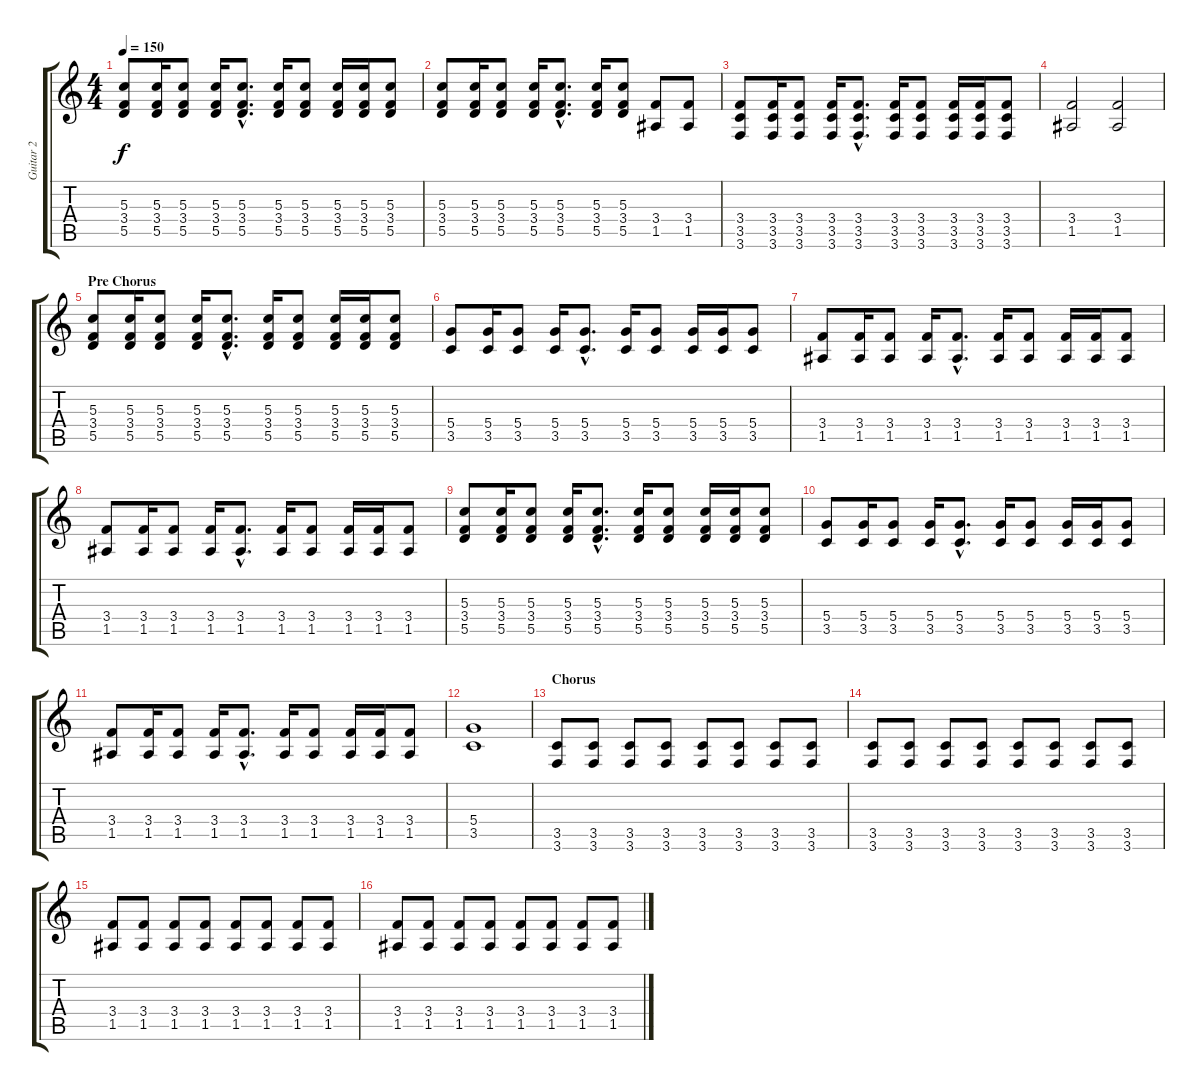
\track ("Guitar 2" "Guitar 2") {instrument distortionguitar}
\staff {score tabs}
\tuning (E4 B3 G3 D3 A2 D2) {hide}
\ts (4 4)
\tempo 150
\clef g2
\ks c
(5.3 3.4 5.5).8{dy f instrument electricguitarclean} (5.3 3.4 5.5).16 (5.3 3.4 5.5).8 (5.3 3.4 5.5).16 (5.3{hac} 3.4{hac} 5.5{hac}).8{d} (5.3 3.4 5.5).16 (5.3 3.4 5.5).8 (5.3 3.4 5.5).16 (5.3 3.4 5.5).16 (5.3 3.4 5.5).8 |
(5.3 3.4 5.5).8{instrument electricguitarclean} (5.3 3.4 5.5).16 (5.3 3.4 5.5).8 (5.3 3.4 5.5).16 (5.3{hac} 3.4{hac} 5.5{hac}).8{d} (5.3 3.4 5.5).16 (5.3 3.4 5.5).8 (3.4 1.5).8 (3.4 1.5).8 |
(3.4 3.5 3.6).8{instrument electricguitarclean} (3.4 3.5 3.6).16 (3.4 3.5 3.6).8 (3.4 3.5 3.6).16 (3.4{hac} 3.5{hac} 3.6{hac}).8{d} (3.4 3.5 3.6).16 (3.4 3.5 3.6).8 (3.4 3.5 3.6).16 (3.4 3.5 3.6).16 (3.4 3.5 3.6).8 |
(3.4 1.5).2{instrument electricguitarclean} (3.4 1.5).2 |
\section ("" "Pre Chorus")
(5.3 3.4 5.5).8{balance 0 instrument distortionguitar} (5.3 3.4 5.5).16 (5.3 3.4 5.5).8 (5.3 3.4 5.5).16 (5.3{hac} 3.4{hac} 5.5{hac}).8{d} (5.3 3.4 5.5).16 (5.3 3.4 5.5).8 (5.3 3.4 5.5).16 (5.3 3.4 5.5).16 (5.3 3.4 5.5).8 |
(5.4 3.5).8 (5.4 3.5).16 (5.4 3.5).8 (5.4 3.5).16 (5.4{hac} 3.5{hac}).8{d} (5.4 3.5).16 (5.4 3.5).8 (5.4 3.5).16 (5.4 3.5).16 (5.4 3.5).8 |
(3.4 1.5).8 (3.4 1.5).16 (3.4 1.5).8 (3.4 1.5).16 (3.4{hac} 1.5{hac}).8{d} (3.4 1.5).16 (3.4 1.5).8 (3.4 1.5).16 (3.4 1.5).16 (3.4 1.5).8 |
(3.4 1.5).8 (3.4 1.5).16 (3.4 1.5).8 (3.4 1.5).16 (3.4{hac} 1.5{hac}).8{d} (3.4 1.5).16 (3.4 1.5).8 (3.4 1.5).16 (3.4 1.5).16 (3.4 1.5).8 |
(5.3 3.4 5.5).8{instrument distortionguitar} (5.3 3.4 5.5).16 (5.3 3.4 5.5).8 (5.3 3.4 5.5).16 (5.3{hac} 3.4{hac} 5.5{hac}).8{d} (5.3 3.4 5.5).16 (5.3 3.4 5.5).8 (5.3 3.4 5.5).16 (5.3 3.4 5.5).16 (5.3 3.4 5.5).8 |
(5.4 3.5).8 (5.4 3.5).16 (5.4 3.5).8 (5.4 3.5).16 (5.4{hac} 3.5{hac}).8{d} (5.4 3.5).16 (5.4 3.5).8 (5.4 3.5).16 (5.4 3.5).16 (5.4 3.5).8 |
(3.4 1.5).8 (3.4 1.5).16 (3.4 1.5).8 (3.4 1.5).16 (3.4{hac} 1.5{hac}).8{d} (3.4 1.5).16 (3.4 1.5).8 (3.4 1.5).16 (3.4 1.5).16 (3.4 1.5).8 |
(5.4 3.5).1 |
\section ("" "Chorus")
(3.5 3.6).8 (3.5 3.6).8 (3.5 3.6).8 (3.5 3.6).8 (3.5 3.6).8 (3.5 3.6).8 (3.5 3.6).8 (3.5 3.6).8 |
(3.5 3.6).8 (3.5 3.6).8 (3.5 3.6).8 (3.5 3.6).8 (3.5 3.6).8 (3.5 3.6).8 (3.5 3.6).8 (3.5 3.6).8 |
(3.4 1.5).8 (3.4 1.5).8 (3.4 1.5).8 (3.4 1.5).8 (3.4 1.5).8 (3.4 1.5).8 (3.4 1.5).8 (3.4 1.5).8 |
(3.4 1.5).8 (3.4 1.5).8 (3.4 1.5).8 (3.4 1.5).8 (3.4 1.5).8 (3.4 1.5).8 (3.4 1.5).8 (3.4 1.5).8
